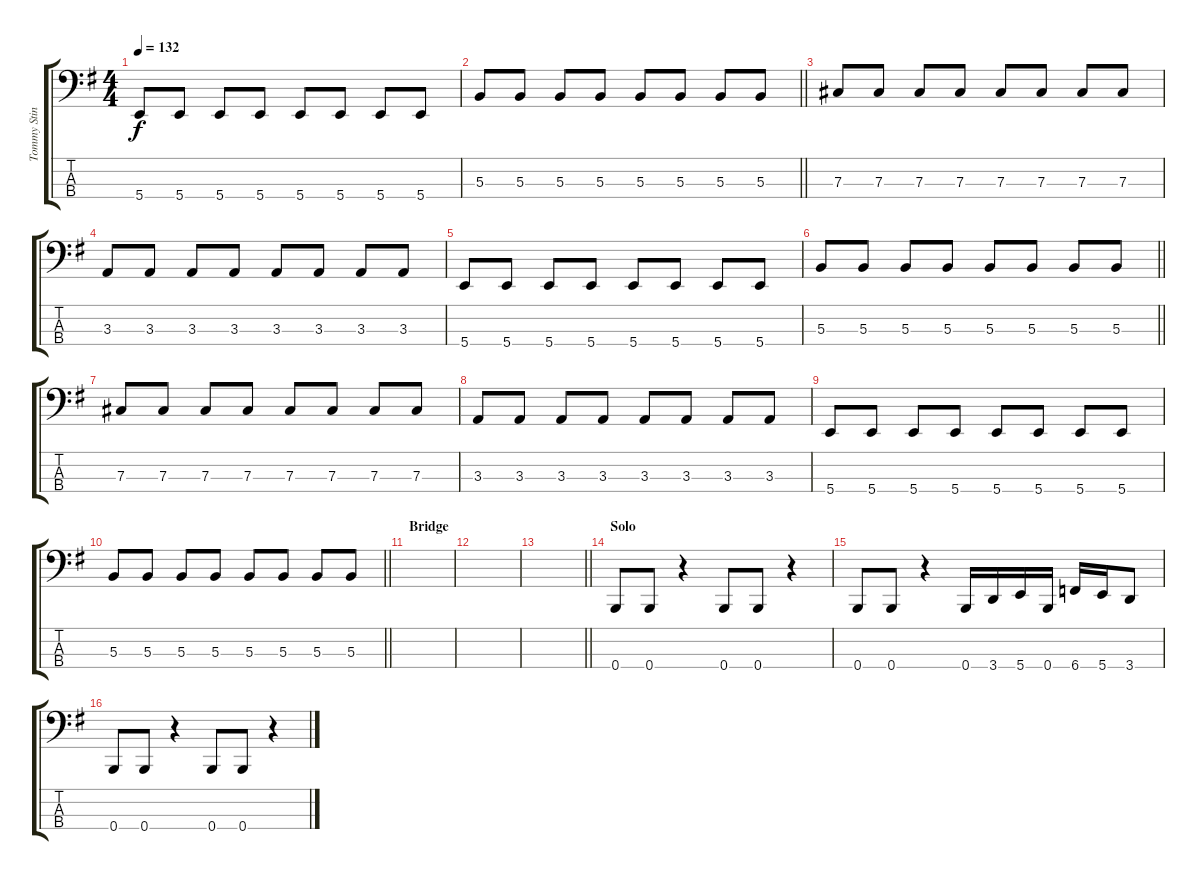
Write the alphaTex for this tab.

\track ("Tommy Stinson" "Tommy Stin") {instrument electricbasspick}
\staff {score tabs}
\tuning (E2 B1 Gb1 B0) {hide}
\ts (4 4)
\tempo 132
\clef f4
\ks g
5.4.8{dy f} 5.4.8 5.4.8 5.4.8 5.4.8 5.4.8 5.4.8 5.4.8 |
\barLineRight lightlight
5.3.8 5.3.8 5.3.8 5.3.8 5.3.8 5.3.8 5.3.8 5.3.8 |
7.3.8 7.3.8 7.3.8 7.3.8 7.3.8 7.3.8 7.3.8 7.3.8 |
3.3.8 3.3.8 3.3.8 3.3.8 3.3.8 3.3.8 3.3.8 3.3.8 |
5.4.8 5.4.8 5.4.8 5.4.8 5.4.8 5.4.8 5.4.8 5.4.8 |
\barLineRight lightlight
5.3.8 5.3.8 5.3.8 5.3.8 5.3.8 5.3.8 5.3.8 5.3.8 |
7.3.8 7.3.8 7.3.8 7.3.8 7.3.8 7.3.8 7.3.8 7.3.8 |
3.3.8 3.3.8 3.3.8 3.3.8 3.3.8 3.3.8 3.3.8 3.3.8 |
5.4.8 5.4.8 5.4.8 5.4.8 5.4.8 5.4.8 5.4.8 5.4.8 |
\barLineRight lightlight
5.3.8 5.3.8 5.3.8 5.3.8 5.3.8 5.3.8 5.3.8 5.3.8 |
\section ("" "Bridge")
|
|
\barLineRight lightlight
|
\section ("" "Solo")
0.4.8 0.4.8 r.4 0.4.8 0.4.8 r.4 |
0.4.8 0.4.8 r.4 0.4.16 3.4.16 5.4.16 0.4.16 6.4.16 5.4.16 3.4.8 |
0.4.8 0.4.8 r.4 0.4.8 0.4.8 r.4
